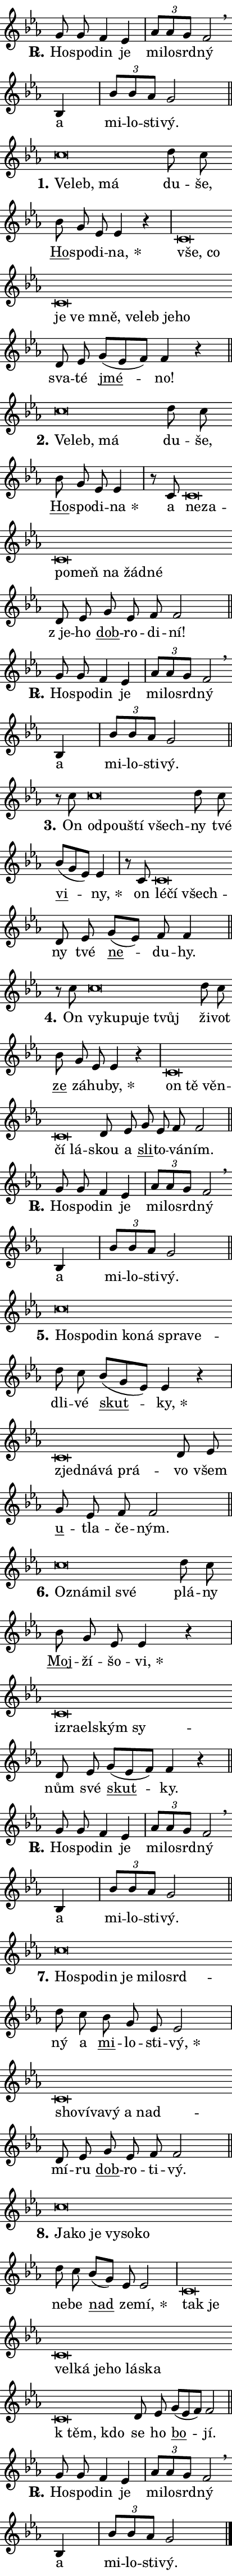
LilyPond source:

\version "2.22.1"
\header { tagline = "" }
\paper {
  indent = 0\cm
  top-margin = 0\cm
  right-margin = 0\cm
  bottom-margin = 0\cm
  left-margin = 0\cm
  paper-width = 7\cm
  page-breaking = #ly:one-page-breaking
  system-system-spacing.basic-distance = #11
  score-system-spacing.basic-distance = #11
  ragged-last = ##f
}


%% Author: Thomas Morley
%% https://lists.gnu.org/archive/html/lilypond-user/2020-05/msg00002.html
#(define (line-position grob)
"Returns position of @var[grob} in current system:
   @code{'start}, if at first time-step
   @code{'end}, if at last time-step
   @code{'middle} otherwise
"
  (let* ((col (ly:item-get-column grob))
         (ln (ly:grob-object col 'left-neighbor))
         (rn (ly:grob-object col 'right-neighbor))
         (col-to-check-left (if (ly:grob? ln) ln col))
         (col-to-check-right (if (ly:grob? rn) rn col))
         (break-dir-left
           (and
             (ly:grob-property col-to-check-left 'non-musical #f)
             (ly:item-break-dir col-to-check-left)))
         (break-dir-right
           (and
             (ly:grob-property col-to-check-right 'non-musical #f)
             (ly:item-break-dir col-to-check-right))))
        (cond ((eqv? 1 break-dir-left) 'start)
              ((eqv? -1 break-dir-right) 'end)
              (else 'middle))))

#(define (tranparent-at-line-position vctor)
  (lambda (grob)
  "Relying on @code{line-position} select the relevant enry from @var{vctor}.
Used to determine transparency,"
    (case (line-position grob)
      ((end) (not (vector-ref vctor 0)))
      ((middle) (not (vector-ref vctor 1)))
      ((start) (not (vector-ref vctor 2))))))

noteHeadBreakVisibility =
#(define-music-function (break-visibility)(vector?)
"Makes @code{NoteHead}s transparent relying on @var{break-visibility}"
#{
  \override NoteHead.transparent =
    #(tranparent-at-line-position break-visibility)
#})

#(define delete-ledgers-for-transparent-note-heads
  (lambda (grob)
    "Reads whether a @code{NoteHead} is transparent.
If so this @code{NoteHead} is removed from @code{'note-heads} from
@var{grob}, which is supposed to be @code{LedgerLineSpanner}.
As a result ledgers are not printed for this @code{NoteHead}"
    (let* ((nhds-array (ly:grob-object grob 'note-heads))
           (nhds-list
             (if (ly:grob-array? nhds-array)
                 (ly:grob-array->list nhds-array)
                 '()))
           ;; Relies on the transparent-property being done before
           ;; Staff.LedgerLineSpanner.after-line-breaking is executed.
           ;; This is fragile ...
           (to-keep
             (remove
               (lambda (nhd)
                 (ly:grob-property nhd 'transparent #f))
               nhds-list)))
      ;; TODO find a better method to iterate over grob-arrays, similiar
      ;; to filter/remove etc for lists
      ;; For now rebuilt from scratch
      (set! (ly:grob-object grob 'note-heads)  '())
      (for-each
        (lambda (nhd)
          (ly:pointer-group-interface::add-grob grob 'note-heads nhd))
        to-keep))))

hideNotes = {
  \noteHeadBreakVisibility #begin-of-line-visible
}
unHideNotes = {
  \noteHeadBreakVisibility #all-visible
}

% work-around for resetting accidentals
% https://lilypond.org/doc/v2.23/Documentation/notation/displaying-rhythms#unmetered-music
cadenzaMeasure = {
  \cadenzaOff
  \partial 1024 s1024
  \cadenzaOn
}

#(define-markup-command (accent layout props text) (markup?)
  "Underline accented syllable"
  (interpret-markup layout props
    #{\markup \override #'(offset . 4.3) \underline { #text }#}))

responsum = \markup \concat {
  "R" \hspace #-1.05 \path #0.1 #'((moveto 0 0.07) (lineto 0.9 0.8)) \hspace #0.05 "."
}

\layout {
    \context {
        \Staff
        \remove "Time_signature_engraver"
        \override LedgerLineSpanner.after-line-breaking = #delete-ledgers-for-transparent-note-heads
    }
    \context {
        \Voice {
            \override NoteHead.output-attributes = #'((class . "notehead"))
            \override Hairpin.height = #0.55
        }
    }
    \context {
        \Lyrics {
            \override StanzaNumber.output-attributes = #'((class . "stanzanumber"))
            \override LyricSpace.minimum-distance = #0.9
            \override LyricText.font-name = #"TeX Gyre Schola"
            \override LyricText.font-size = 1
            \override StanzaNumber.font-name = #"TeX Gyre Schola Bold"
            \override StanzaNumber.font-size = 1
        }
    }
}

% magnetic-lyrics.ily
%
%   written by
%     Jean Abou Samra <jean@abou-samra.fr>
%     Werner Lemberg <wl@gnu.org>
%
%   adapted by
%     Jiri Hon <jiri.hon@gmail.com>
%
% Version 2022-Apr-15

% https://www.mail-archive.com/lilypond-user@gnu.org/msg149350.html

#(define (Left_hyphen_pointer_engraver context)
   "Collect syllable-hyphen-syllable occurrences in lyrics and store
them in properties.  This engraver only looks to the left.  For
example, if the lyrics input is @code{foo -- bar}, it does the
following.

@itemize @bullet
@item
Set the @code{text} property of the @code{LyricHyphen} grob between
@q{foo} and @q{bar} to @code{foo}.

@item
Set the @code{left-hyphen} property of the @code{LyricText} grob with
text @q{foo} to the @code{LyricHyphen} grob between @q{foo} and
@q{bar}.
@end itemize

Use this auxiliary engraver in combination with the
@code{lyric-@/text::@/apply-@/magnetic-@/offset!} hook."
   (let ((hyphen #f)
         (text #f))
     (make-engraver
      (acknowledgers
       ((lyric-syllable-interface engraver grob source-engraver)
        (set! text grob)))
      (end-acknowledgers
       ((lyric-hyphen-interface engraver grob source-engraver)
        ;(when (not (grob::has-interface grob 'lyric-space-interface))
          (set! hyphen grob)));)
      ((stop-translation-timestep engraver)
       (when (and text hyphen)
         (ly:grob-set-object! text 'left-hyphen hyphen))
       (set! text #f)
       (set! hyphen #f)))))

#(define (lyric-text::apply-magnetic-offset! grob)
   "If the space between two syllables is less than the value in
property @code{LyricText@/.details@/.squash-threshold}, move the right
syllable to the left so that it gets concatenated with the left
syllable.

Use this function as a hook for
@code{LyricText@/.after-@/line-@/breaking} if the
@code{Left_@/hyphen_@/pointer_@/engraver} is active."
   (let ((hyphen (ly:grob-object grob 'left-hyphen #f)))
     (when hyphen
       (let ((left-text (ly:spanner-bound hyphen LEFT)))
         (when (grob::has-interface left-text 'lyric-syllable-interface)
           (let* ((common (ly:grob-common-refpoint grob left-text X))
                  (this-x-ext (ly:grob-extent grob common X))
                  (left-x-ext
                   (begin
                     ;; Trigger magnetism for left-text.
                     (ly:grob-property left-text 'after-line-breaking)
                     (ly:grob-extent left-text common X)))
                  ;; `delta` is the gap width between two syllables.
                  (delta (- (interval-start this-x-ext)
                            (interval-end left-x-ext)))
                  (details (ly:grob-property grob 'details))
                  (threshold (assoc-get 'squash-threshold details 0.2)))
             (when (< delta threshold)
               (let* (;; We have to manipulate the input text so that
                      ;; ligatures crossing syllable boundaries are not
                      ;; disabled.  For languages based on the Latin
                      ;; script this is essentially a beautification.
                      ;; However, for non-Western scripts it can be a
                      ;; necessity.
                      (lt (ly:grob-property left-text 'text))
                      (rt (ly:grob-property grob 'text))
                      (is-space (grob::has-interface hyphen 'lyric-space-interface))
                      (space (if is-space " " ""))
                      (space-markup (grob-interpret-markup grob " "))
                      (space-size (interval-length (ly:stencil-extent space-markup X)))
                      (extra-delta (if is-space space-size 0))
                      ;; Append new syllable.
                      (ltrt-space (if (and (string? lt) (string? rt))
                                (string-append lt space rt)
                                (make-concat-markup (list lt space rt))))
                      ;; Right-align `ltrt` to the right side.
                      (ltrt-space-markup (grob-interpret-markup
                               grob
                               (make-translate-markup
                                (cons (interval-length this-x-ext) 0)
                                (make-right-align-markup ltrt-space)))))
                 (begin
                   ;; Don't print `left-text`.
                   (ly:grob-set-property! left-text 'stencil #f)
                   ;; Set text and stencil (which holds all collected
                   ;; syllables so far) and shift it to the left.
                   (ly:grob-set-property! grob 'text ltrt-space)
                   (ly:grob-set-property! grob 'stencil ltrt-space-markup)
                   (ly:grob-translate-axis! grob (- (- delta extra-delta)) X))))))))))


#(define (lyric-hyphen::displace-bounds-first grob)
   ;; Make very sure this callback isn't triggered too early.
   (let ((left (ly:spanner-bound grob LEFT))
         (right (ly:spanner-bound grob RIGHT)))
     (ly:grob-property left 'after-line-breaking)
     (ly:grob-property right 'after-line-breaking)
     (ly:lyric-hyphen::print grob)))

squashThreshold = #0.4

\layout {
  \context {
    \Lyrics
    \consists #Left_hyphen_pointer_engraver
    \override LyricText.after-line-breaking =
      #lyric-text::apply-magnetic-offset!
    \override LyricHyphen.stencil = #lyric-hyphen::displace-bounds-first
    \override LyricText.details.squash-threshold = \squashThreshold
    \override LyricHyphen.minimum-distance = 0
    \override LyricHyphen.minimum-length = \squashThreshold
  }
}

squash = \override LyricText.details.squash-threshold = 9999
unSquash = \override LyricText.details.squash-threshold = \squashThreshold

left = \override LyricText.self-alignment-X = #LEFT
unLeft = \revert LyricText.self-alignment-X

starOffset = #(lambda (grob) 
                (let ((x_offset (ly:self-alignment-interface::aligned-on-x-parent grob)))
                  (if (= x_offset 0) 0 (+ x_offset 1.2))))

star = #(define-music-function (syllable)(string?)
"Append star separator at the end of a syllable"
#{
  \once \override LyricText.X-offset = #starOffset
  \lyricmode { \markup {
    #syllable
    \override #'((font-name . "TeX Gyre Schola Bold")) \hspace #0.2 \lower #0.65 \larger "*"
  } }
#})

starAccent = #(define-music-function (syllable)(string?)
"Append star separator at the end of a syllable and make accent"
#{
  \once \override LyricText.X-offset = #starOffset
  \lyricmode { \markup {
    \accent #syllable
    \override #'((font-name . "TeX Gyre Schola Bold")) \hspace #0.2 \lower #0.65 \larger "*"
  } }
#})

breath = #(define-music-function (syllable)(string?)
"Append breathing indicator at the end of a syllable"
#{
  \lyricmode { \markup { #syllable "+" } }
#})

optionalBreath = #(define-music-function (syllable)(string?)
"Append optional breathing indicator at the end of a syllable"
#{
  \lyricmode { \markup { #syllable "(+)" } }
#})


\score {
    <<
        \new Voice = "melody" { \cadenzaOn \key es \major \relative { g'8 g f4 es \cadenzaMeasure \bar "|" \tuplet 3/2 { as8[ as g] } f2 \breathe \bar "" bes,4 \cadenzaMeasure \bar "|" \tuplet 3/2 { bes'8[ bes as] } g2 \cadenzaMeasure \bar "||" \break }
\relative { c''\breve*1/16 \hideNotes \breve*1/16 \breve*1/16 \bar "" \unHideNotes d8 c \bar "" bes g es es4 r \cadenzaMeasure \bar "|" c\breve*1/16 \hideNotes \breve*1/16 \bar "" \breve*1/16 \bar "" \breve*1/16 \bar "" \breve*1/16 \bar "" \breve*1/16 \bar "" \breve*1/16 \bar "" \breve*1/16 \breve*1/16 \bar "" \unHideNotes d8 es \bar "" g[( es f)] f4 r \cadenzaMeasure \bar "||" \break }
\relative { c''\breve*1/16 \hideNotes \breve*1/16 \breve*1/16 \bar "" \unHideNotes d8 c \bar "" bes g es es4 \cadenzaMeasure \bar "|" r8 c c\breve*1/16 \hideNotes \breve*1/16 \bar "" \breve*1/16 \bar "" \breve*1/16 \bar "" \breve*1/16 \bar "" \breve*1/16 \breve*1/16 \bar "" \unHideNotes d8 es \bar "" g es f f2 \cadenzaMeasure \bar "||" \break }
\relative { g'8 g f4 es \cadenzaMeasure \bar "|" \tuplet 3/2 { as8[ as g] } f2 \breathe \bar "" bes,4 \cadenzaMeasure \bar "|" \tuplet 3/2 { bes'8[ bes as] } g2 \cadenzaMeasure \bar "||" \break }
\relative { r8 c''8 c\breve*1/16 \hideNotes \breve*1/16 \bar "" \breve*1/16 \breve*1/16 \bar "" \unHideNotes d8 c \bar "" bes[( g es)] es4 \cadenzaMeasure \bar "|" r8 c c\breve*1/16 \hideNotes \breve*1/16 \breve*1/16 \bar "" \unHideNotes d8 es \bar "" g[( es)] f f4 \cadenzaMeasure \bar "||" \break }
\relative { r8 c''8 c\breve*1/16 \hideNotes \breve*1/16 \bar "" \breve*1/16 \bar "" \breve*1/16 \breve*1/16 \bar "" \unHideNotes d8 c \bar "" bes g es es4 r \cadenzaMeasure \bar "|" c\breve*1/16 \hideNotes \breve*1/16 \bar "" \breve*1/16 \bar "" \breve*1/16 \breve*1/16 \bar "" \unHideNotes d8 es \bar "" g es f f2 \cadenzaMeasure \bar "||" \break }
\relative { g'8 g f4 es \cadenzaMeasure \bar "|" \tuplet 3/2 { as8[ as g] } f2 \breathe \bar "" bes,4 \cadenzaMeasure \bar "|" \tuplet 3/2 { bes'8[ bes as] } g2 \cadenzaMeasure \bar "||" \break }
\relative { c''\breve*1/16 \hideNotes \breve*1/16 \bar "" \breve*1/16 \bar "" \breve*1/16 \bar "" \breve*1/16 \bar "" \breve*1/16 \breve*1/16 \bar "" \unHideNotes d8 c \bar "" bes[( g es)] es4 r \cadenzaMeasure \bar "|" c\breve*1/16 \hideNotes \breve*1/16 \bar "" \breve*1/16 \breve*1/16 \bar "" \unHideNotes d8 es \bar "" g es f f2 \cadenzaMeasure \bar "||" \break }
\relative { c''\breve*1/16 \hideNotes \breve*1/16 \bar "" \breve*1/16 \breve*1/16 \bar "" \unHideNotes d8 c \bar "" bes g es es4 r \cadenzaMeasure \bar "|" c\breve*1/16 \hideNotes \breve*1/16 \bar "" \breve*1/16 \bar "" \breve*1/16 \breve*1/16 \bar "" \unHideNotes d8 es \bar "" g[( es f)] f4 r \cadenzaMeasure \bar "||" \break }
\relative { g'8 g f4 es \cadenzaMeasure \bar "|" \tuplet 3/2 { as8[ as g] } f2 \breathe \bar "" bes,4 \cadenzaMeasure \bar "|" \tuplet 3/2 { bes'8[ bes as] } g2 \cadenzaMeasure \bar "||" \break }
\relative { c''\breve*1/16 \hideNotes \breve*1/16 \bar "" \breve*1/16 \bar "" \breve*1/16 \bar "" \breve*1/16 \bar "" \breve*1/16 \breve*1/16 \bar "" \unHideNotes d8 c \bar "" bes g es es2 \cadenzaMeasure \bar "|" c\breve*1/16 \hideNotes \breve*1/16 \bar "" \breve*1/16 \bar "" \breve*1/16 \bar "" \breve*1/16 \breve*1/16 \bar "" \unHideNotes d8 es \bar "" g es f f2 \cadenzaMeasure \bar "||" \break }
\relative { c''\breve*1/16 \hideNotes \breve*1/16 \bar "" \breve*1/16 \bar "" \breve*1/16 \bar "" \breve*1/16 \breve*1/16 \bar "" \unHideNotes d8 c \bar "" bes[( g)] es es2 \cadenzaMeasure \bar "|" c\breve*1/16 \hideNotes \breve*1/16 \bar "" \breve*1/16 \bar "" \breve*1/16 \bar "" \breve*1/16 \bar "" \breve*1/16 \bar "" \breve*1/16 \bar "" \breve*1/16 \bar "" \breve*1/16 \breve*1/16 \bar "" \unHideNotes d8 es \bar "" g[( es f)] f2 \cadenzaMeasure \bar "||" \break }
\relative { g'8 g f4 es \cadenzaMeasure \bar "|" \tuplet 3/2 { as8[ as g] } f2 \breathe \bar "" bes,4 \cadenzaMeasure \bar "|" \tuplet 3/2 { bes'8[ bes as] } g2 \cadenzaMeasure \bar "||" \break } \bar "|." }
        \new Lyrics \lyricsto "melody" { \lyricmode { \set stanza = \responsum
Ho -- spo -- din je mi -- lo -- srd -- ný a mi -- lo -- sti -- vý.
\set stanza = "1."
\left Ve -- \squash leb, má \unLeft \unSquash du -- še, \markup \accent Ho -- spo -- di -- \star na, \left vše, \squash co je ve mně, ve -- leb je -- ho \unLeft \unSquash sva -- té \markup \accent jmé -- no!
\set stanza = "2."
\left Ve -- \squash leb, má \unLeft \unSquash du -- še, \markup \accent Ho -- spo -- di -- \star na a \left ne -- \squash za -- po -- meň na žád -- né \unLeft \unSquash "z je" -- ho \markup \accent dob -- ro -- di -- ní!
\set stanza = \responsum
Ho -- spo -- din je mi -- lo -- srd -- ný a mi -- lo -- sti -- vý.
\set stanza = "3."
On \left od -- \squash pou -- ští všech -- \unLeft \unSquash ny tvé \markup \accent vi -- \star ny, on \left lé -- \squash čí všech -- \unLeft \unSquash ny tvé \markup \accent ne -- du -- hy.
\set stanza = "4."
On \left vy -- \squash ku -- pu -- je tvůj \unLeft \unSquash ži -- vot \markup \accent ze zá -- hu -- \star by, \left on \squash tě věn -- čí lá -- \unLeft \unSquash skou a \markup \accent sli -- to -- vá -- ním.
\set stanza = \responsum
Ho -- spo -- din je mi -- lo -- srd -- ný a mi -- lo -- sti -- vý.
\set stanza = "5."
\left Ho -- \squash spo -- din ko -- ná spra -- ve -- \unLeft \unSquash dli -- vé \markup \accent skut -- \star ky, \left zjed -- \squash ná -- vá prá -- \unLeft \unSquash vo všem \markup \accent u -- tla -- če -- ným.
\set stanza = "6."
\left Oz -- \squash ná -- mil své \unLeft \unSquash plá -- ny \markup \accent Moj -- ží -- šo -- \star vi, \left iz -- \squash ra -- el -- ským sy -- \unLeft \unSquash nům své \markup \accent skut -- ky.
\set stanza = \responsum
Ho -- spo -- din je mi -- lo -- srd -- ný a mi -- lo -- sti -- vý.
\set stanza = "7."
\left Ho -- \squash spo -- din je mi -- lo -- srd -- \unLeft \unSquash ný a \markup \accent mi -- lo -- sti -- \star vý, \left sho -- \squash ví -- va -- vý a nad -- \unLeft \unSquash mí -- ru \markup \accent dob -- ro -- ti -- vý.
\set stanza = "8."
\left Ja -- \squash ko je vy -- so -- ko \unLeft \unSquash ne -- be \markup \accent nad ze -- \star mí, \left tak \squash je vel -- ká je -- ho lá -- ska "k těm," kdo \unLeft \unSquash se ho \markup \accent bo -- jí.
\set stanza = \responsum
Ho -- spo -- din je mi -- lo -- srd -- ný a mi -- lo -- sti -- vý. } }
    >>
    \layout {}
}
